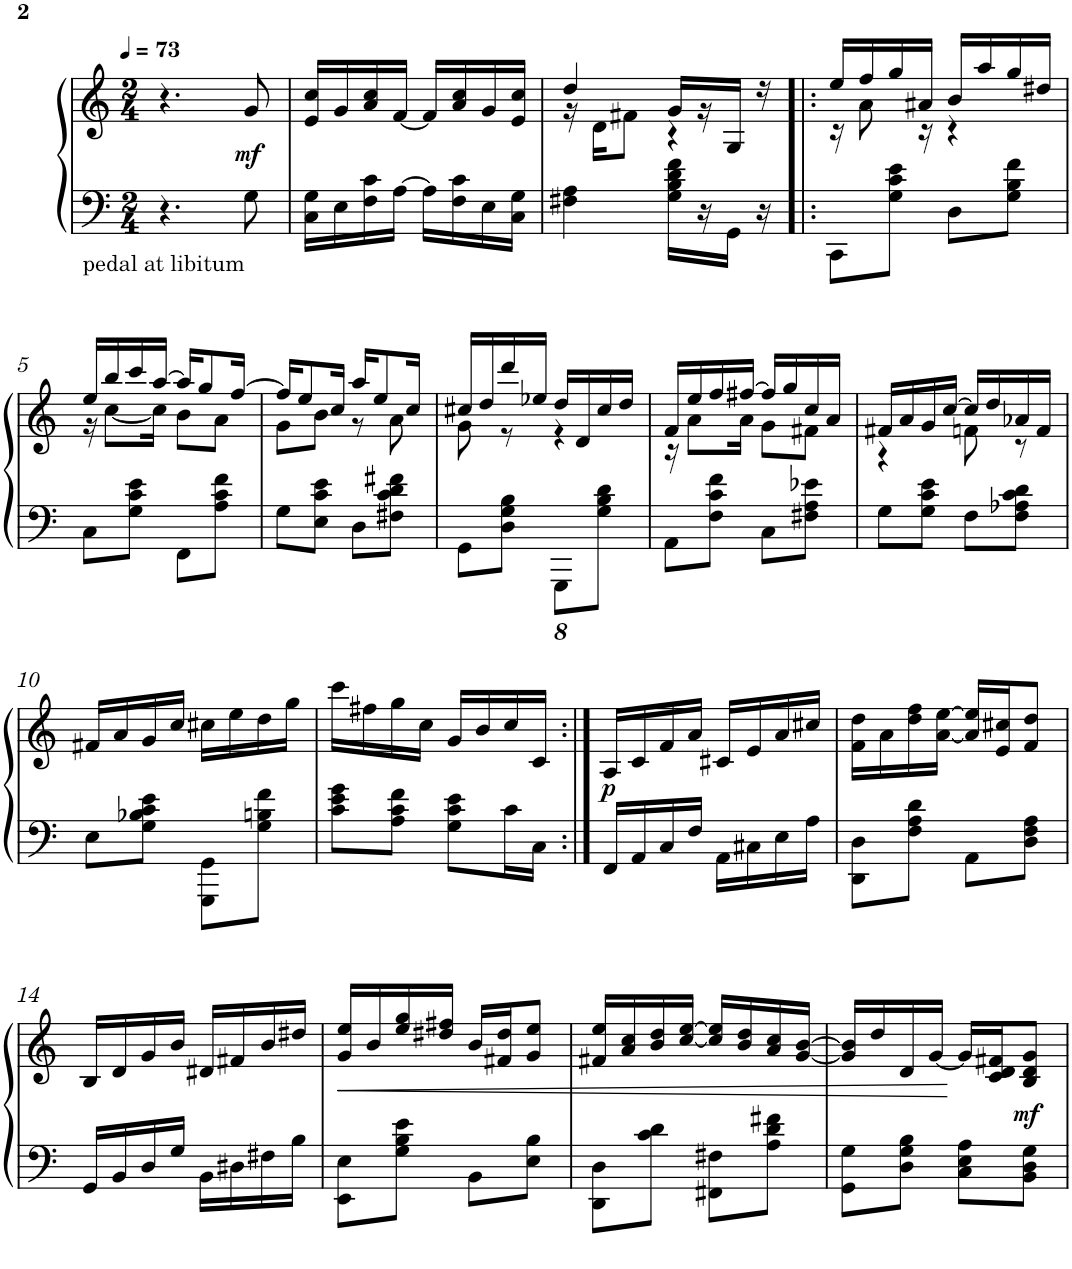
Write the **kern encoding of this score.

**kern	**kern	**dynam
*part1	*part1	*part1
*staff2	*staff1	*staff1/2
*I"Piano	*	*
*I'Pno.	*	*
*clefF4	*clefG2	*
*k[]	*k[]	*
*M2/4	*M2/4	*
*MM73	*MM73	*
=1	=1	=1
4.r	4.r	.
!LO:TX:b:t=pedal at libitum	!	!
!	!	!LO:DY:b
8G\	8g/	mf
=2	=2	=2
16C\ 16G\LL	16e/ 16cc/LL	.
16E\	16g/	.
16F\ 16c\	16a/ 16cc/	.
[16A\JJ	[16f/JJ	.
16A\LL]	16f/LL]	.
16F\ 16c\	16a/ 16cc/	.
16E\	16g/	.
16C\ 16G\JJ	16e/ 16cc/JJ	.
=3	=3	=3
*	*^	*
4F#X\ 4A\	4dd/	16r	.
.	.	16d\KL	.
.	.	8f#X\J	.
16G\ 16B\ 16d\ 16f\LL	16g/LL	4r	.
16r	16r	.	.
16GG\JJ	16G/JJ	.	.
16r	16r	.	.
=4!|:	=4!|:	=4!|:	=4!|:
8CC\L	16ee/LL	16r	.
.	16ff/	8a\	.
8G\ 8c\ 8e\J	16gg/	.	.
.	16a#X/JJ	16r	.
8D\L	16b/LL	4r	.
.	16aa/	.	.
8G\ 8B\ 8f\J	16gg/	.	.
.	16dd#X/JJ	.	.
!!LO:LB:g=z	!!
=5	=5	=5	=5
8C\L	16ee/LL	16r	.
.	16bb/	[<8cc\L	.
8G\ 8c\ 8e\J	16ccc/	.	.
.	[>16aa/JJ	16cc\Jk]	.
8FF\L	16aa/KL]	8b\L	.
.	8gg/	.	.
8A\ 8c\ 8f\J	.	8a\J	.
.	[>16ff/Jk	.	.
=6	=6	=6	=6
8G\L	16ff/KL]	8g\L	.
.	8ee/	.	.
8E\ 8c\ 8e\J	.	8b\J	.
.	16cc/Jk	.	.
8D\L	16aa/KL	8r	.
.	8ee/	.	.
8F#X\ 8c\ 8d\ 8f#X\J	.	8a\	.
.	16cc/Jk	.	.
=7	=7	=7	=7
8GG\L	16cc#X/LL	8g\	.
.	16dd/	.	.
8D\ 8G\ 8B\J	16ddd/	8r	.
.	16ee-X/JJ	.	.
8GGG\L	16dd/LL	4r	.
.	16d/	.	.
8G\ 8B\ 8d\J	16cc#/	.	.
.	16dd/JJ	.	.
=8	=8	=8	=8
8AA\L	16f/LL	16r	.
.	16ee/	8a\L	.
8F\ 8c\ 8f\J	16ff/	.	.
.	[>16ff#X/JJ	16a\Jk	.
8C\L	16ff#/LL]	8g\L	.
.	16gg/	.	.
8F#X\ 8A\ 8e-X\J	16cc/	8f#X\J	.
.	16a/JJ	.	.
=9	=9	=9	=9
8G\L	16f#X/LL	4r	.
.	16a/	.	.
8G\ 8c\ 8e\J	16g/	.	.
.	[>16cc/JJ	.	.
8F\L	16cc/LL]	8fn\	.
.	16dd/	.	.
8F\ 8A-X\ 8c\ 8d\J	16a-X/	8r	.
.	16f/JJ	.	.
*	*v	*v	*
!!LO:LB:g=z
=10	=10	=10
8E\L	16f#X/LL	.
.	16a/	.
8G\ 8B-X\ 8c\ 8e\J	16g/	.
.	16cc/JJ	.
8GGG\ 8GG\L	16cc#X\LL	.
.	16ee\	.
8G\ 8Bn\ 8f\J	16dd\	.
.	16gg\JJ	.
=11	=11	=11
8c\ 8e\ 8g\L	16ccc\LL	.
.	16ff#X\	.
8A\ 8c\ 8f\J	16gg\	.
.	16cc\JJ	.
8G\ 8c\ 8e\L	16g/LL	.
.	16b/	.
16c\L	16cc/	.
16C\JJ	16c/JJ	.
=12:|!	=12:|!	=12:|!
!	!	!LO:DY:b
16FF/LL	16A/LL	p
16AA/	16c/	.
16C/	16f/	.
16F/JJ	16a/JJ	.
16AA\LL	16c#X/LL	.
16C#X\	16e/	.
16E\	16a/	.
16A\JJ	16cc#X/JJ	.
=13	=13	=13
8DD\ 8D\L	16f\ 16dd\LL	.
.	16a\	.
8F\ 8A\ 8d\J	16dd\ 16ff\	.
.	[16a\ [16ee\JJ	.
8AA\L	16a/] 16ee/]LL	.
.	16e/ 16cc#X/J	.
8D\ 8F\ 8A\J	8f/ 8dd/J	.
!!LO:LB:g=z
=14	=14	=14
16GG/LL	16B/LL	.
16BB/	16d/	.
16D/	16g/	.
16G/JJ	16b/JJ	.
16BB\LL	16d#X/LL	.
16D#X\	16f#X/	.
16F#X\	16b/	.
16B\JJ	16dd#X/JJ	.
=15	=15	=15
!	!	!LO:HP:b
8EE\ 8E\L	16g/ 16ee/LL	<
.	16b/	.
8G\ 8B\ 8e\J	16ee/ 16gg/	.
.	16dd#X/ 16ff#X/JJ	.
8BB\L	16b/LL	.
.	16f#X/ 16dd#/J	.
8E\ 8B\J	8g/ 8ee/J	.
=16	=16	=16
8DD\ 8D\L	16f#X/ 16ee/LL	.
.	16a/ 16cc/	.
8c\ 8d\J	16b/ 16dd/	.
.	[16cc/ [16ee/JJ	.
8FF#X\ 8F#X\L	16cc/] 16ee/]LL	.
.	16b/ 16dd/	.
8A\ 8d\ 8f#X\J	16a/ 16cc/	.
.	[16g/ [16b/JJ	.
=17	=17	=17
8GG\ 8G\L	16g/] 16b/]LL	.
.	16dd/	.
8D\ 8G\ 8B\J	16d/	.
.	[16g/JJ	.
8C\ 8E\ 8A\L	16g/LL]	[
.	16c/ 16d/ 16f#X/J	.
!	!	!LO:DY:b
8BB\ 8D\ 8G\J	8B/ 8d/ 8g/J	mf
=	=	=
*-	*-	*-
